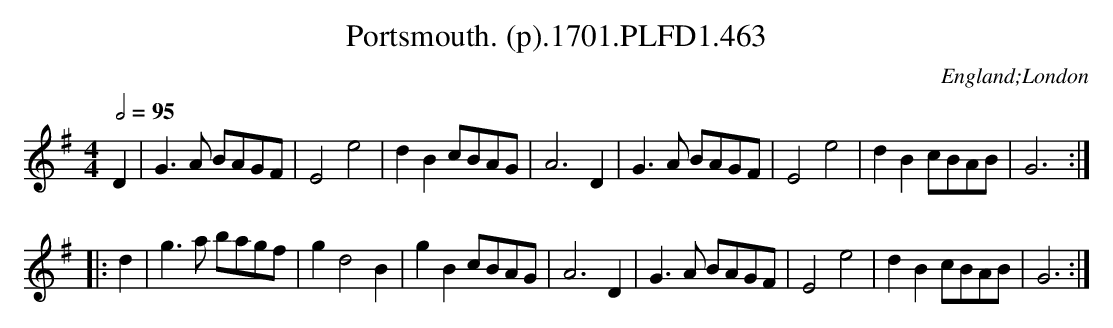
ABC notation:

X:1
T:Portsmouth. (p).1701.PLFD1.463
M:4/4
L:1/8
Q:1/2=95
O:England;London
K:G
D2 |\
G3 A BAGF | E4 e4 | d2 B2 cBAG | A6 D2 |\
G3A BAGF | E4 e4 | d2 B2 cBAB | G6 :|
|: d2 |\
g3 a bagf | g2 d4 B2 | g2 B2 cBAG | A6 D2 |\
G3 A BAGF | E4 e4 | d2 B2 cBAB | G6 :|
